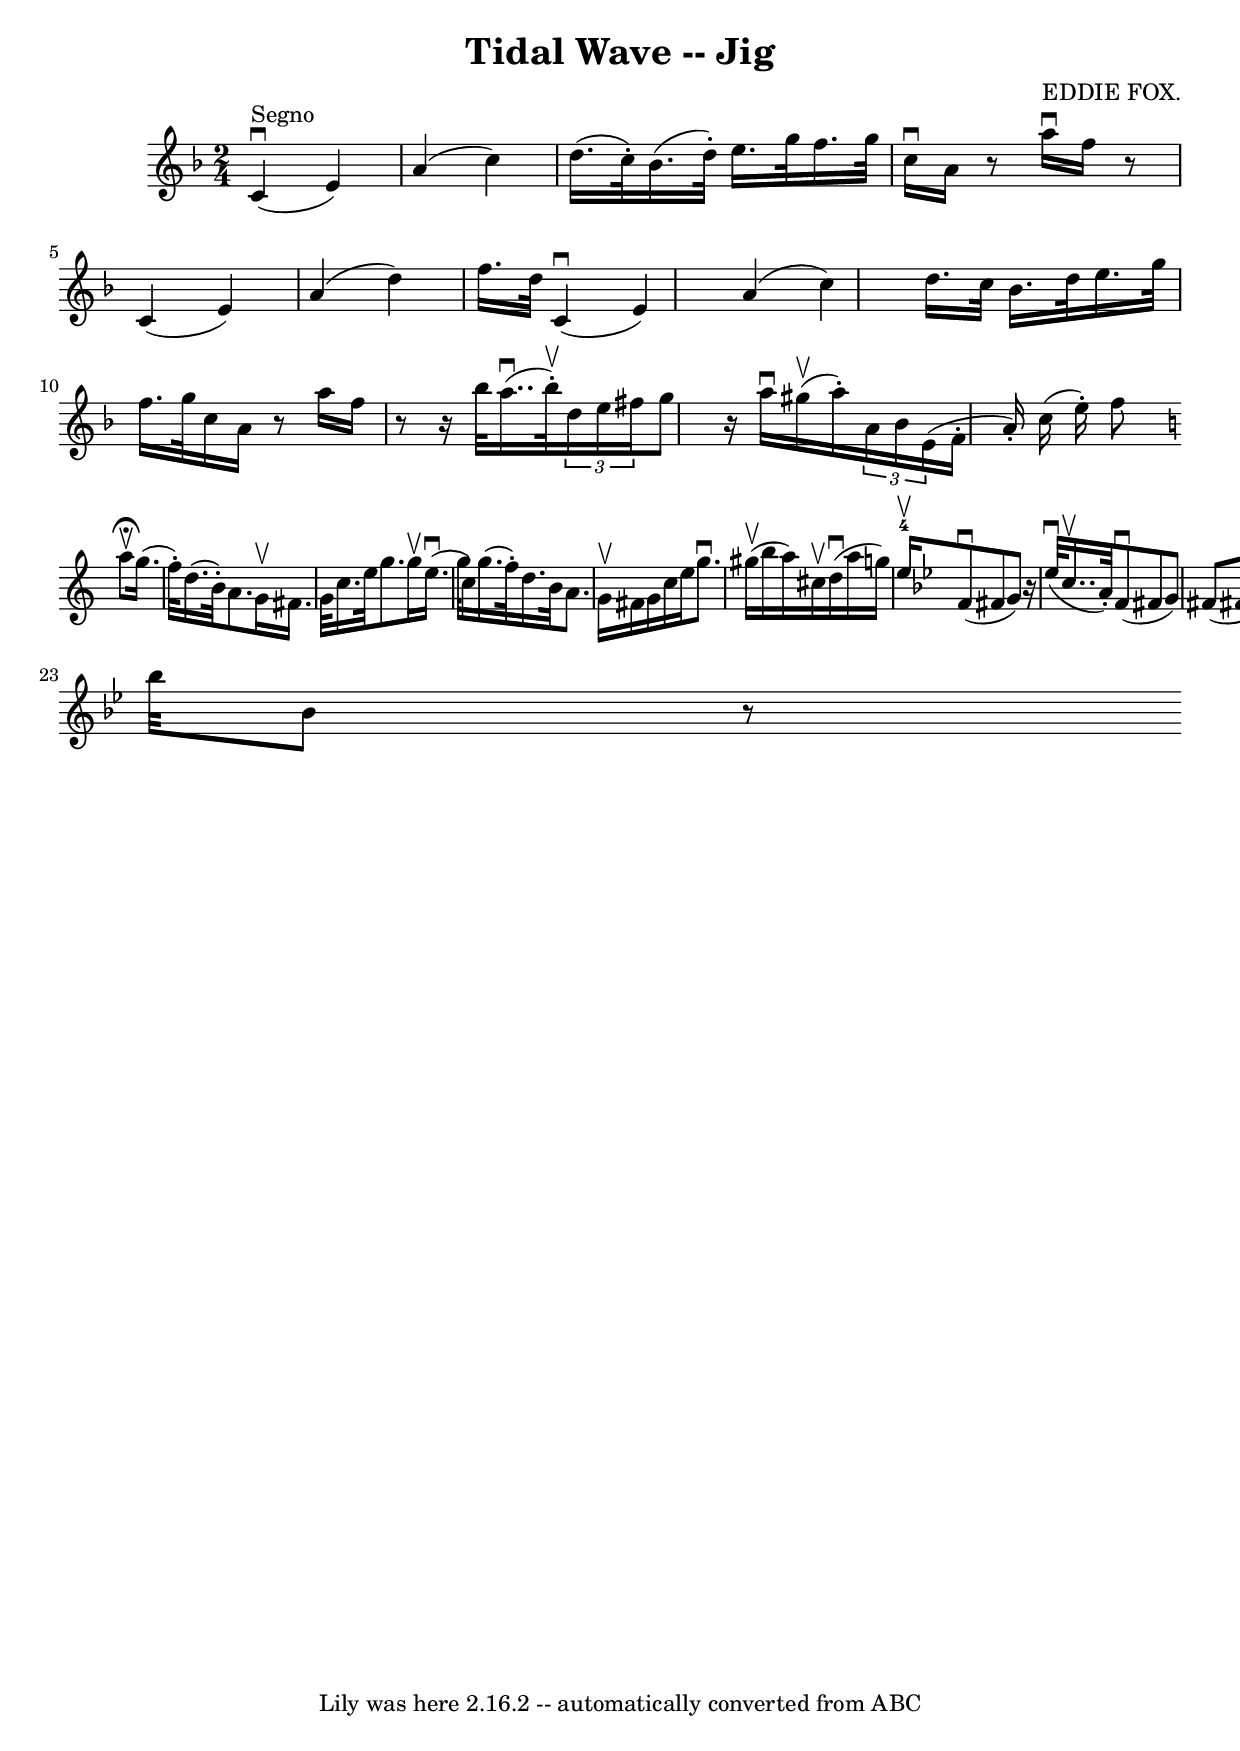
\version "2.16.2"
\include "Mammoth.ily"
\header {
  %% book = "Ryan's Mammoth Collection"
 composer = "EDDIE FOX."
 crossRefNumber = "1"
 footnotes = "\\\\112 629"
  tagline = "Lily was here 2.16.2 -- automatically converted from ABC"
  title = "Tidal Wave -- Jig"

}
voicedefault =  {


  \time 2/4 
  \key f \major c'4^"Segno"^\downbow(e'4)    |
 a'4 ( c''4)    |
 d''16. (c''32-.) bes'16. (d''32-.) e''16. g''32 f''16. g''32     |
 c''16^\downbow a'16    r8 a''16^\downbow f''16    r8    |
 c'4 (e'4)   |
 a'4 (d''4)   |
 f''16. d''32 c'4^\downbow(e'4)    |
 a'4 (c''4)   |
 d''16. c''32 bes'16. d''32 e''16. g''32 f''16. g''32     |
 c''16 a'16    r8 a''16 f''16    r8    |
  r16 bes''32 a''16.. (^\downbow bes''32^\upbow-.)   \times 2/3 { d''16 e''16 fis''16   			  } g''8     |
  
  r16 a''16^\downbow gis''16 (^\upbow a''16-.)   \times 2/3 { a'16    
							 bes'16 e'16 (
							     } f'16-.(a'16-.) c''16 (e''16-.) f''8    \bar " |."   
  \key c \major a''8^\fermata^\upbow  |
 g''16. ( f''32-.) d''16. (b'32-.) a'8. g'16^\upbow    |
 fis'16. g'32 c''16. e''32 g''8. g''16^\upbow    |
  
 e''16. (^\downbow(g''32 c''16) g''16. (f''32-.) d''16. b'32 a'8. g'16^\upbow    |
 fis'16 g'16 c''16 e''16 g''8.^\downbow gis''16 (^\upbow    |
 b''16 a''16) cis''16^\upbow d''16^\downbow(a''16 g''16)        |
  
 e''16-4^\upbow)   
  \key bes \major f'8^\downbow(fis'8 g'8)        r16 ees''32^\downbow(c''16..^\upbow a'32-.)    |
 f'8^\downbow(fis'8 g'8) fis'8 (fis'!8 g'8) ees''8^\downbow fis''8^\downbow(|
 g''16) bes'16. d''32 f''16. bes''32 bes'8    r8       \bar " |."   

}

\score{
  <<

    \context Staff="default"
    {
      \voicedefault 
      
    }

  >>
  \layout {
    
  }
  \midi {
  }

}
